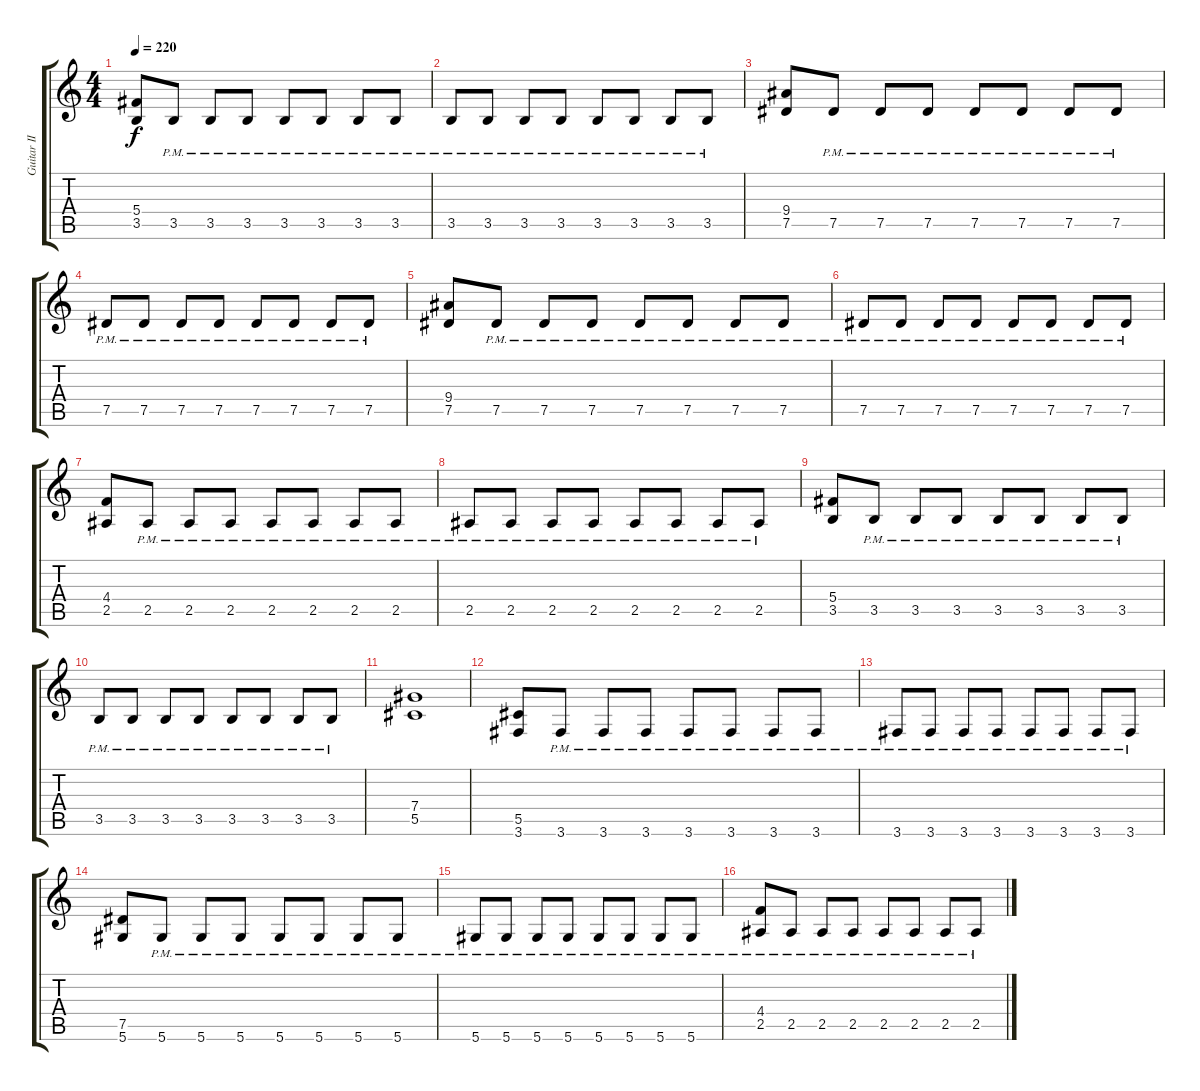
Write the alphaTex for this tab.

\track ("Guitar II" "Guitar II") {instrument overdrivenguitar}
\staff {score tabs}
\tuning (Eb4 Bb3 Gb3 Db3 Ab2 Eb2) {hide}
\ts (4 4)
\tempo 220
\clef g2
\ks c
(5.4 3.5).8{dy f} 3.5{pm}.8 3.5{pm}.8 3.5{pm}.8 3.5{pm}.8 3.5{pm}.8 3.5{pm}.8 3.5{pm}.8 |
3.5{pm}.8 3.5{pm}.8 3.5{pm}.8 3.5{pm}.8 3.5{pm}.8 3.5{pm}.8 3.5{pm}.8 3.5{pm}.8 |
(9.4 7.5).8 7.5{pm}.8 7.5{pm}.8 7.5{pm}.8 7.5{pm}.8 7.5{pm}.8 7.5{pm}.8 7.5{pm}.8 |
7.5{pm}.8 7.5{pm}.8 7.5{pm}.8 7.5{pm}.8 7.5{pm}.8 7.5{pm}.8 7.5{pm}.8 7.5{pm}.8 |
(9.4 7.5).8 7.5{pm}.8 7.5{pm}.8 7.5{pm}.8 7.5{pm}.8 7.5{pm}.8 7.5{pm}.8 7.5{pm}.8 |
7.5{pm}.8 7.5{pm}.8 7.5{pm}.8 7.5{pm}.8 7.5{pm}.8 7.5{pm}.8 7.5{pm}.8 7.5{pm}.8 |
(4.4 2.5).8 2.5{pm}.8 2.5{pm}.8 2.5{pm}.8 2.5{pm}.8 2.5{pm}.8 2.5{pm}.8 2.5{pm}.8 |
2.5{pm}.8 2.5{pm}.8 2.5{pm}.8 2.5{pm}.8 2.5{pm}.8 2.5{pm}.8 2.5{pm}.8 2.5{pm}.8 |
(5.4 3.5).8 3.5{pm}.8 3.5{pm}.8 3.5{pm}.8 3.5{pm}.8 3.5{pm}.8 3.5{pm}.8 3.5{pm}.8 |
3.5{pm}.8 3.5{pm}.8 3.5{pm}.8 3.5{pm}.8 3.5{pm}.8 3.5{pm}.8 3.5{pm}.8 3.5{pm}.8 |
(7.4 5.5).1 |
(5.5 3.6).8 3.6{pm}.8 3.6{pm}.8 3.6{pm}.8 3.6{pm}.8 3.6{pm}.8 3.6{pm}.8 3.6{pm}.8 |
3.6{pm}.8 3.6{pm}.8 3.6{pm}.8 3.6{pm}.8 3.6{pm}.8 3.6{pm}.8 3.6{pm}.8 3.6{pm}.8 |
(7.5 5.6).8 5.6{pm}.8 5.6{pm}.8 5.6{pm}.8 5.6{pm}.8 5.6{pm}.8 5.6{pm}.8 5.6{pm}.8 |
5.6{pm}.8 5.6{pm}.8 5.6{pm}.8 5.6{pm}.8 5.6{pm}.8 5.6{pm}.8 5.6{pm}.8 5.6{pm}.8 |
(4.4 2.5{pm}).8 2.5{pm}.8 2.5{pm}.8 2.5{pm}.8 2.5{pm}.8 2.5{pm}.8 2.5{pm}.8 2.5{pm}.8
